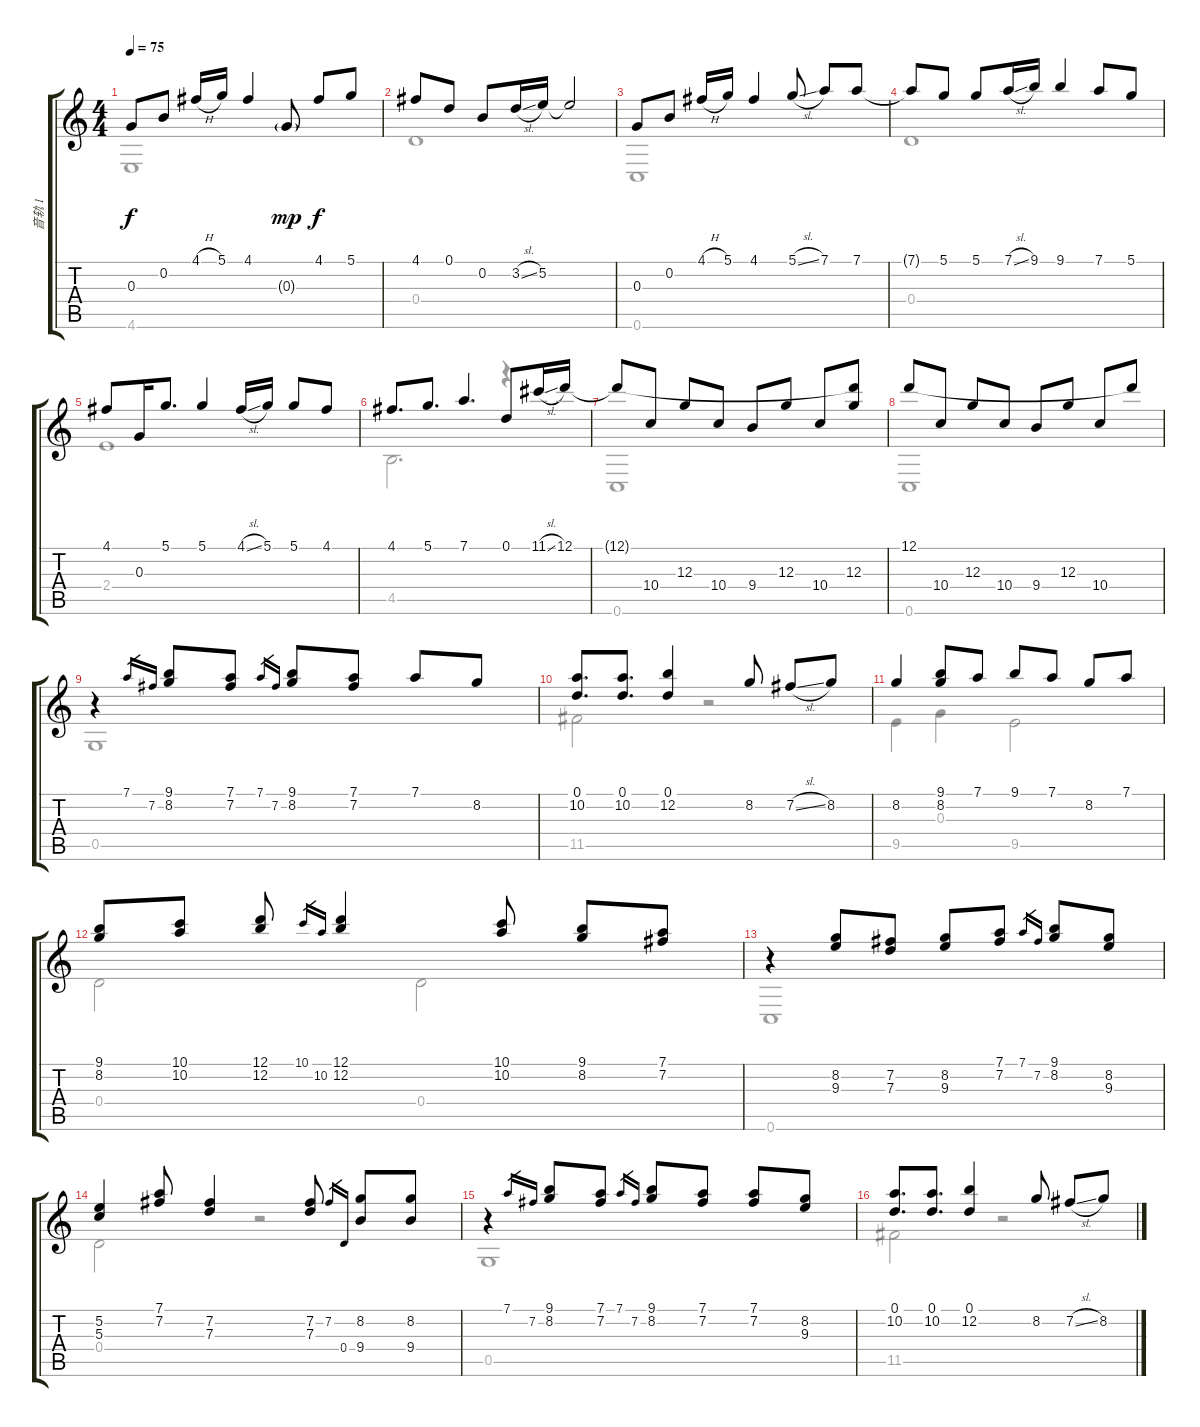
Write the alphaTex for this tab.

\track ("音轨 1" "音轨 1") {instrument acousticguitarsteel}
\staff {score tabs}
\tuning (D4 B3 G3 D3 G2 C2) {hide}
\voice
\ts (4 4)
\tempo 75
\clef g2
\ks c
0.3.8{dy f} 0.2.8 4.1{h}.16 5.1.16 4.1.4 0.3{g}.8{dy mp} 4.1.8{dy f} 5.1.8 |
4.1.8 0.1.8 0.2.8 3.2{sl}.16 5.2.16 5.2{t}.2 |
0.3.8 0.2.8 4.1{h}.16 5.1.16 4.1.4 5.1{sl}.8 7.1.8 7.1.8 |
7.1{t}.8 5.1.8 5.1.8 7.1{sl}.16 9.1.16 9.1.4 7.1.8 5.1.8 |
4.1.8 0.3.16 5.1.8{d} 5.1.4 4.1{sl}.16 5.1.16 5.1.8 4.1.8 |
4.1.8{d} 5.1.8{d} 7.1.4{d} 0.1.8 11.1{sl}.16 12.1.16 |
12.1{t}.8 10.4.8 12.3.8 10.4.8 9.4.8 12.3.8 10.4.8 (12.1{t} 12.3).8 |
12.1.8 10.4.8 12.3.8 10.4.8 9.4.8 12.3.8 10.4.8 12.1{t}.8 |
r.4 7.1.16{gr} 7.2.16{gr} (9.1 8.2).8 (7.1 7.2).8 7.1.16{gr} 7.2.16{gr} (9.1 8.2).8 (7.1 7.2).8 7.1.8 8.2.8 |
(0.1 10.2).8{d} (0.1 10.2).8{d} (0.1 12.2).4 8.2.8 7.2{sl}.8 8.2.8 |
8.2.4 (9.1 8.2).8 7.1.8 9.1.8 7.1.8 8.2.8 7.1.8 |
(9.1 8.2).8 (10.1 10.2).8 (12.1 12.2).8 10.1.16{gr} 10.2.16{gr} (12.1 12.2).4 (10.1 10.2).8 (9.1 8.2).8 (7.1 7.2).8 |
r.4 (8.2 9.3).8 (7.2 7.3).8 (8.2 9.3).8 (7.1 7.2).8 7.1.16{gr} 7.2.16{gr} (9.1 8.2).8 (8.2 9.3).8 |
(5.2 5.3).4 (7.1 7.2).8 (7.2 7.3).4 (7.2 7.3).8 7.2.16{gr} 0.4.16{gr} (8.2 9.4).8 (8.2 9.4).8 |
r.4 7.1.16{gr} 7.2.16{gr} (9.1 8.2).8 (7.1 7.2).8 7.1.16{gr} 7.2.16{gr} (9.1 8.2).8 (7.1 7.2).8 (7.1 7.2).8 (8.2 9.3).8 |
(0.1 10.2).8{d} (0.1 10.2).8{d} (0.1 12.2).4 8.2.8 7.2{sl}.8 8.2.8
\voice
\clef g2
\ottava regular
\simile none
\ks c
4.6.1{dy f} |
0.4.1 |
0.6.1 |
0.4.1 |
2.4.1 |
4.5.2{d} r.4 |
0.6.1 |
0.6.1 |
0.5.1 |
11.5.2 r.2 |
9.5.4 0.3.4 9.5.2 |
0.4.2 0.4.2 |
0.6.1 |
0.4.2 r.2 |
0.5.1 |
11.5.2 r.2
